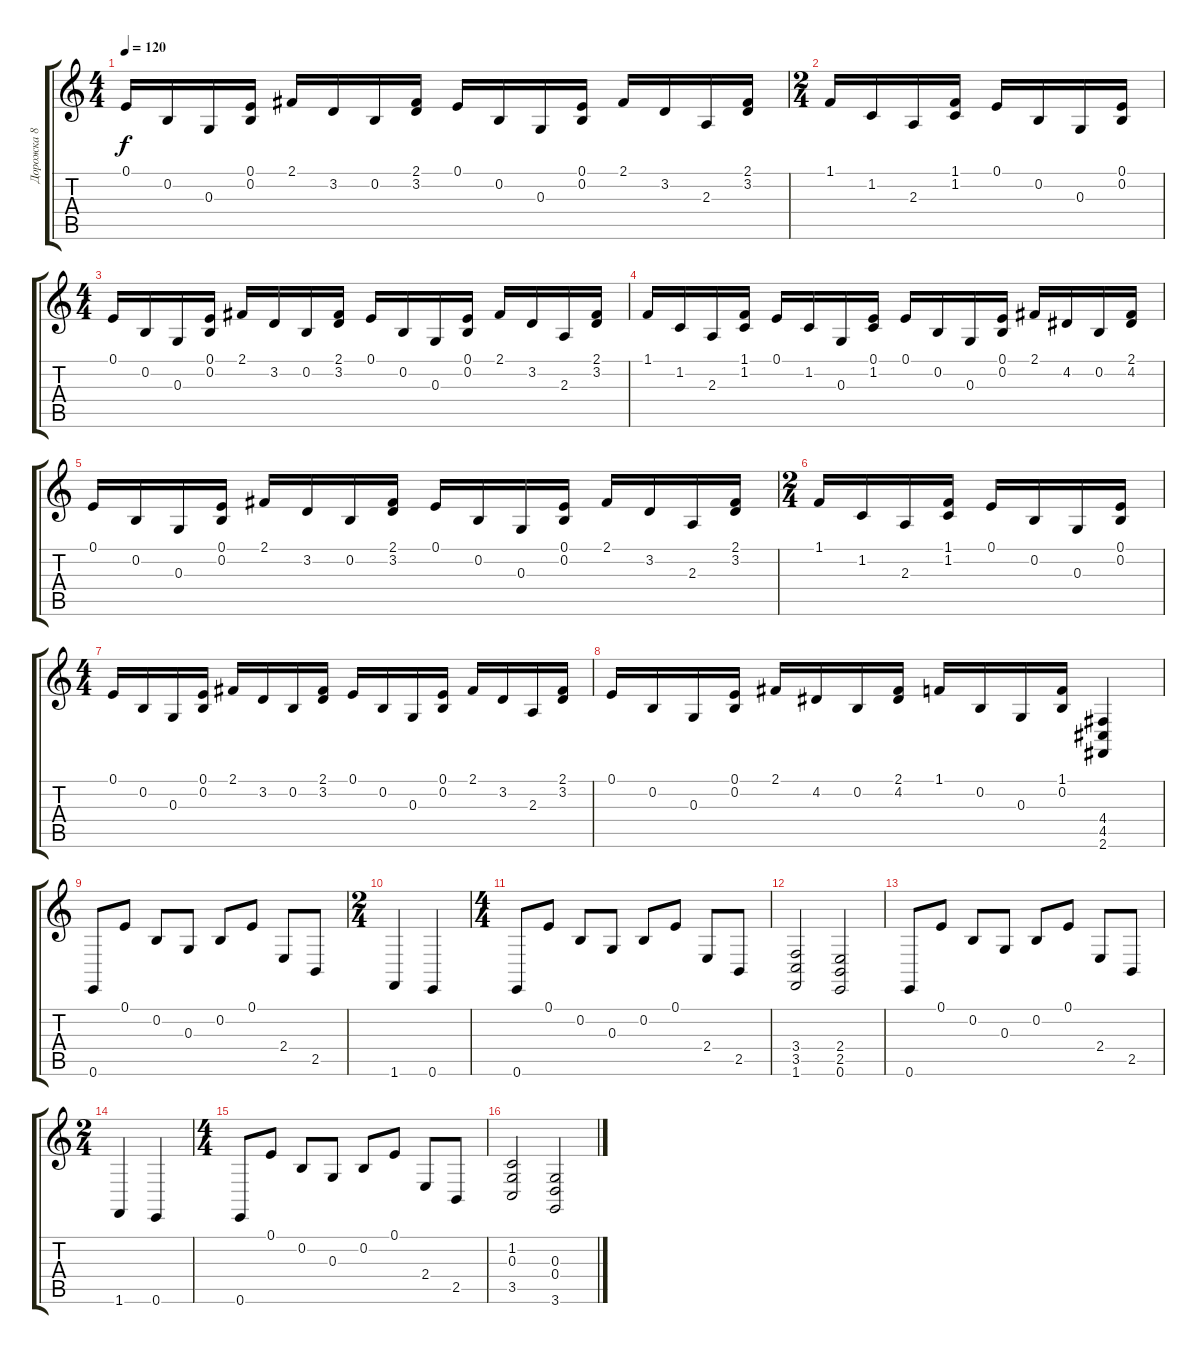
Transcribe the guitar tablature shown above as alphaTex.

\track ("Дорожка 8" "Дорожка 8") {instrument churchorgan}
\staff {score tabs}
\tuning (E4 B3 G3 D3 A2 E2) {hide}
\ts (4 4)
\tempo 120
\clef g2
\ks c
0.1.16{dy f} 0.2.16 0.3.16 (0.1 0.2).16 2.1.16 3.2.16 0.2.16 (2.1 3.2).16 0.1.16 0.2.16 0.3.16 (0.1 0.2).16 2.1.16 3.2.16 2.3.16 (2.1 3.2).16 |
\ts (2 4)
1.1.16 1.2.16 2.3.16 (1.1 1.2).16 0.1.16 0.2.16 0.3.16 (0.1 0.2).16 |
\ts (4 4)
0.1.16 0.2.16 0.3.16 (0.1 0.2).16 2.1.16 3.2.16 0.2.16 (2.1 3.2).16 0.1.16 0.2.16 0.3.16 (0.1 0.2).16 2.1.16 3.2.16 2.3.16 (2.1 3.2).16 |
1.1.16 1.2.16 2.3.16 (1.1 1.2).16 0.1.16 1.2.16 0.3.16 (0.1 1.2).16 0.1.16 0.2.16 0.3.16 (0.1 0.2).16 2.1.16 4.2.16 0.2.16 (2.1 4.2).16 |
0.1.16 0.2.16 0.3.16 (0.1 0.2).16 2.1.16 3.2.16 0.2.16 (2.1 3.2).16 0.1.16 0.2.16 0.3.16 (0.1 0.2).16 2.1.16 3.2.16 2.3.16 (2.1 3.2).16 |
\ts (2 4)
1.1.16 1.2.16 2.3.16 (1.1 1.2).16 0.1.16 0.2.16 0.3.16 (0.1 0.2).16 |
\ts (4 4)
0.1.16 0.2.16 0.3.16 (0.1 0.2).16 2.1.16 3.2.16 0.2.16 (2.1 3.2).16 0.1.16 0.2.16 0.3.16 (0.1 0.2).16 2.1.16 3.2.16 2.3.16 (2.1 3.2).16 |
0.1.16 0.2.16 0.3.16 (0.1 0.2).16 2.1.16 4.2.16 0.2.16 (2.1 4.2).16 1.1.16 0.2.16 0.3.16 (1.1 0.2).16 (4.4 4.5 2.6).4 |
0.6.8 0.1.8 0.2.8 0.3.8 0.2.8 0.1.8 2.4.8 2.5.8 |
\ts (2 4)
1.6.4 0.6.4 |
\ts (4 4)
0.6.8 0.1.8 0.2.8 0.3.8 0.2.8 0.1.8 2.4.8 2.5.8 |
(3.4 3.5 1.6).2 (2.4 2.5 0.6).2 |
0.6.8 0.1.8 0.2.8 0.3.8 0.2.8 0.1.8 2.4.8 2.5.8 |
\ts (2 4)
1.6.4 0.6.4 |
\ts (4 4)
0.6.8 0.1.8 0.2.8 0.3.8 0.2.8 0.1.8 2.4.8 2.5.8 |
(1.2 0.3 3.5).2 (0.3 0.4 3.6).2
